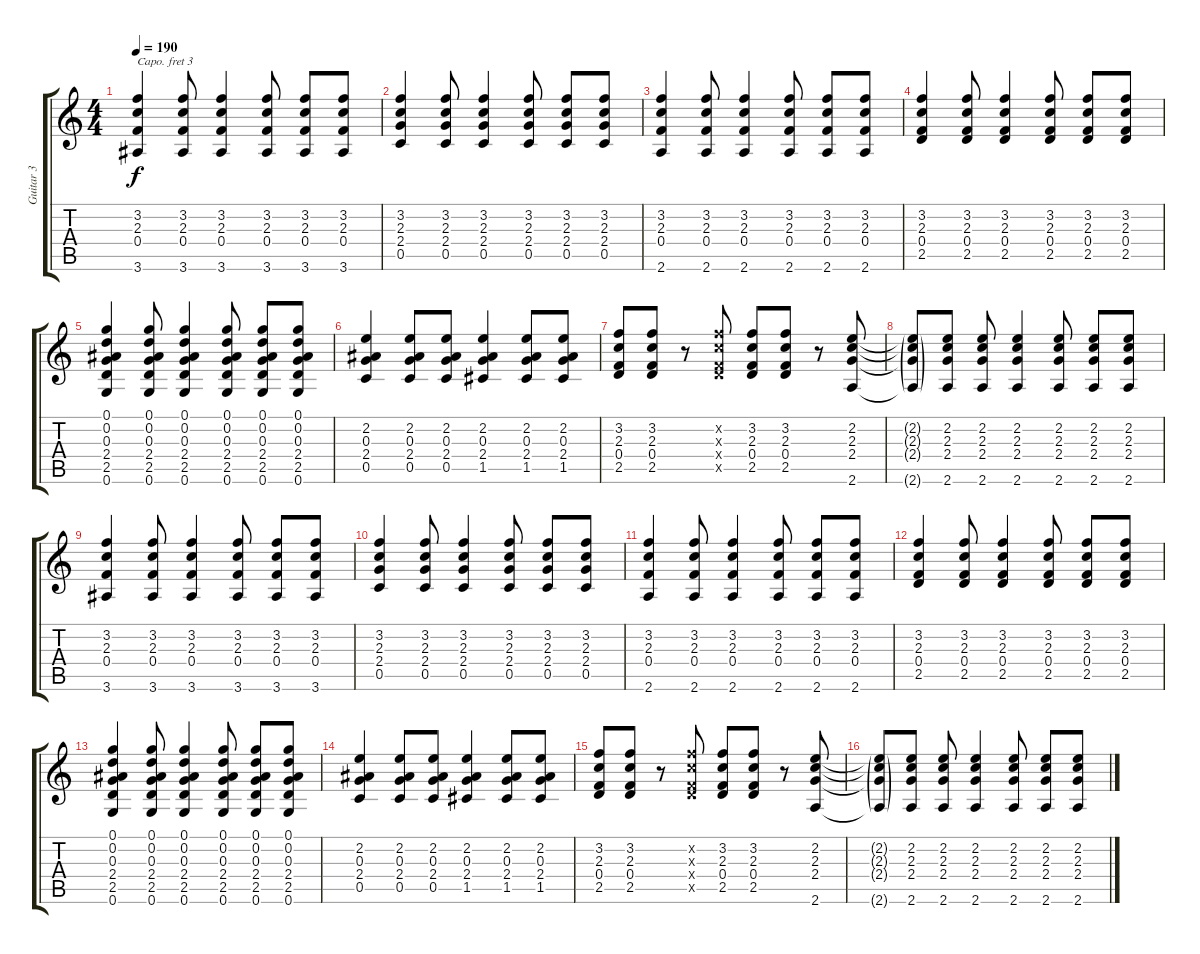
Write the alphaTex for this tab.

\track ("Guitar 3" "Guitar 3") {instrument overdrivenguitar}
\staff {score tabs}
\capo 3
\tuning (E4 B3 G3 D3 A2 E2) {hide}
\ts (4 4)
\tempo 190
\clef g2
\ks c
(3.2 2.3 0.4 3.6).4{dy f} (3.2 2.3 0.4 3.6).8 (3.2 2.3 0.4 3.6).4 (3.2 2.3 0.4 3.6).8 (3.2 2.3 0.4 3.6).8 (3.2 2.3 0.4 3.6).8 |
(3.2 2.3 2.4 0.5).4 (3.2 2.3 2.4 0.5).8 (3.2 2.3 2.4 0.5).4 (3.2 2.3 2.4 0.5).8 (3.2 2.3 2.4 0.5).8 (3.2 2.3 2.4 0.5).8 |
(3.2 2.3 0.4 2.6).4 (3.2 2.3 0.4 2.6).8 (3.2 2.3 0.4 2.6).4 (3.2 2.3 0.4 2.6).8 (3.2 2.3 0.4 2.6).8 (3.2 2.3 0.4 2.6).8 |
(3.2 2.3 0.4 2.5).4 (3.2 2.3 0.4 2.5).8 (3.2 2.3 0.4 2.5).4 (3.2 2.3 0.4 2.5).8 (3.2 2.3 0.4 2.5).8 (3.2 2.3 0.4 2.5).8 |
(0.1 0.2 0.3 2.4 2.5 0.6).4 (0.1 0.2 0.3 2.4 2.5 0.6).8 (0.1 0.2 0.3 2.4 2.5 0.6).4 (0.1 0.2 0.3 2.4 2.5 0.6).8 (0.1 0.2 0.3 2.4 2.5 0.6).8 (0.1 0.2 0.3 2.4 2.5 0.6).8 |
(2.2 0.3 2.4 0.5).4 (2.2 0.3 2.4 0.5).8 (2.2 0.3 2.4 0.5).8 (2.2 0.3 2.4 1.5).4 (2.2 0.3 2.4 1.5).8 (2.2 0.3 2.4 1.5).8 |
(3.2 2.3 0.4 2.5).8 (3.2 2.3 0.4 2.5).8 r.8 (3.2{x} 2.3{x} 0.4{x} 2.5{x}).8 (3.2 2.3 0.4 2.5).8 (3.2 2.3 0.4 2.5).8 r.8 (2.2 2.3 2.4 2.6).8 |
(2.2{g t} 2.3{g t} 2.4{g t} 2.6{g t}).8 (2.2 2.3 2.4 2.6).8 (2.2 2.3 2.4 2.6).8 (2.2 2.3 2.4 2.6).4 (2.2 2.3 2.4 2.6).8 (2.2 2.3 2.4 2.6).8 (2.2 2.3 2.4 2.6).8 |
(3.2 2.3 0.4 3.6).4 (3.2 2.3 0.4 3.6).8 (3.2 2.3 0.4 3.6).4 (3.2 2.3 0.4 3.6).8 (3.2 2.3 0.4 3.6).8 (3.2 2.3 0.4 3.6).8 |
(3.2 2.3 2.4 0.5).4 (3.2 2.3 2.4 0.5).8 (3.2 2.3 2.4 0.5).4 (3.2 2.3 2.4 0.5).8 (3.2 2.3 2.4 0.5).8 (3.2 2.3 2.4 0.5).8 |
(3.2 2.3 0.4 2.6).4 (3.2 2.3 0.4 2.6).8 (3.2 2.3 0.4 2.6).4 (3.2 2.3 0.4 2.6).8 (3.2 2.3 0.4 2.6).8 (3.2 2.3 0.4 2.6).8 |
(3.2 2.3 0.4 2.5).4 (3.2 2.3 0.4 2.5).8 (3.2 2.3 0.4 2.5).4 (3.2 2.3 0.4 2.5).8 (3.2 2.3 0.4 2.5).8 (3.2 2.3 0.4 2.5).8 |
(0.1 0.2 0.3 2.4 2.5 0.6).4 (0.1 0.2 0.3 2.4 2.5 0.6).8 (0.1 0.2 0.3 2.4 2.5 0.6).4 (0.1 0.2 0.3 2.4 2.5 0.6).8 (0.1 0.2 0.3 2.4 2.5 0.6).8 (0.1 0.2 0.3 2.4 2.5 0.6).8 |
(2.2 0.3 2.4 0.5).4 (2.2 0.3 2.4 0.5).8 (2.2 0.3 2.4 0.5).8 (2.2 0.3 2.4 1.5).4 (2.2 0.3 2.4 1.5).8 (2.2 0.3 2.4 1.5).8 |
(3.2 2.3 0.4 2.5).8 (3.2 2.3 0.4 2.5).8 r.8 (3.2{x} 2.3{x} 0.4{x} 2.5{x}).8 (3.2 2.3 0.4 2.5).8 (3.2 2.3 0.4 2.5).8 r.8 (2.2 2.3 2.4 2.6).8 |
(2.2{g t} 2.3{g t} 2.4{g t} 2.6{g t}).8 (2.2 2.3 2.4 2.6).8 (2.2 2.3 2.4 2.6).8 (2.2 2.3 2.4 2.6).4 (2.2 2.3 2.4 2.6).8 (2.2 2.3 2.4 2.6).8 (2.2 2.3 2.4 2.6).8
